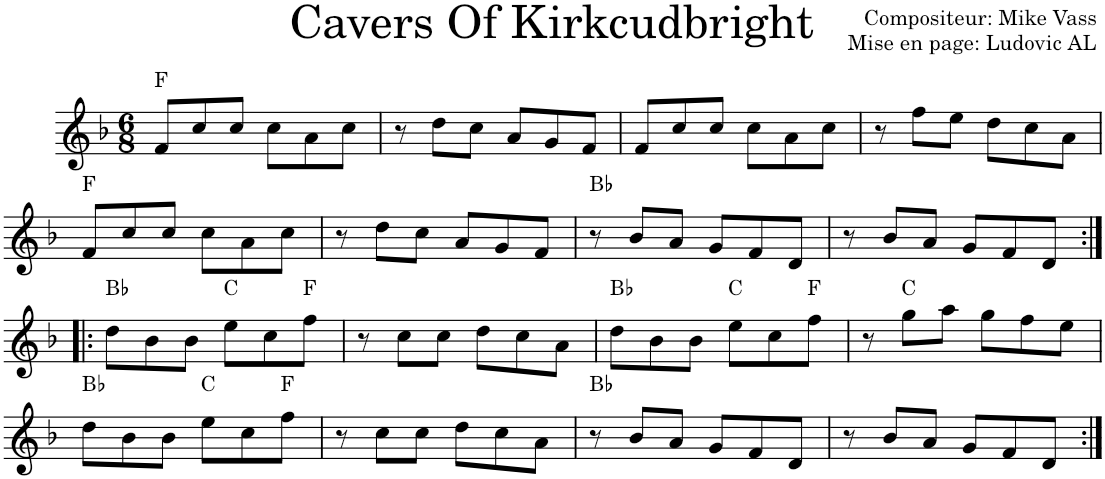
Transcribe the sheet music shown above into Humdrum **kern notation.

**kern	**harte
*part1	*part1
*staff1	*
*I"Voice	*
*I'V	*
*clefG2	*
*k[b-]	*
*M6/8	*
=1	=1
8f/L	F:maj
8cc/	.
8cc/J	.
8cc\L	.
8a\	.
8cc\J	.
=2	=2
8r	.
8dd\L	.
8cc\J	.
8a/L	.
8g/	.
8f/J	.
=3	=3
8f/L	.
8cc/	.
8cc/J	.
8cc\L	.
8a\	.
8cc\J	.
=4	=4
8r	.
8ff\L	.
8ee\J	.
8dd\L	.
8cc\	.
8a\J	.
!!LO:LB:g=z
=5	=5
8f/L	F:maj
8cc/	.
8cc/J	.
8cc\L	.
8a\	.
8cc\J	.
=6	=6
8r	.
8dd\L	.
8cc\J	.
8a/L	.
8g/	.
8f/J	.
=7	=7
8r	Bb:maj
8b-/L	.
8a/J	.
8g/L	.
8f/	.
8d/J	.
=8	=8
8r	.
8b-/L	.
8a/J	.
8g/L	.
8f/	.
8d/J	.
!!LO:LB:g=z
=9:|!|:	=9:|!|:
8dd\L	Bb:maj
8b-\	.
8b-\J	.
8ee\L	C:maj
8cc\	.
8ff\J	F:maj
=10	=10
8r	.
8cc\L	.
8cc\J	.
8dd\L	.
8cc\	.
8a\J	.
=11	=11
8dd\L	Bb:maj
8b-\	.
8b-\J	.
8ee\L	C:maj
8cc\	.
8ff\J	F:maj
=12	=12
8r	.
8gg\L	C:maj
8aa\J	.
8gg\L	.
8ff\	.
8ee\J	.
!!LO:LB:g=z
=13	=13
8dd\L	Bb:maj
8b-\	.
8b-\J	.
8ee\L	C:maj
8cc\	.
8ff\J	F:maj
=14	=14
8r	.
8cc\L	.
8cc\J	.
8dd\L	.
8cc\	.
8a\J	.
=15	=15
8r	Bb:maj
8b-/L	.
8a/J	.
8g/L	.
8f/	.
8d/J	.
=16	=16
8r	.
8b-/L	.
8a/J	.
8g/L	.
8f/	.
8d/J	.
=:|!	=:|!
*-	*-
